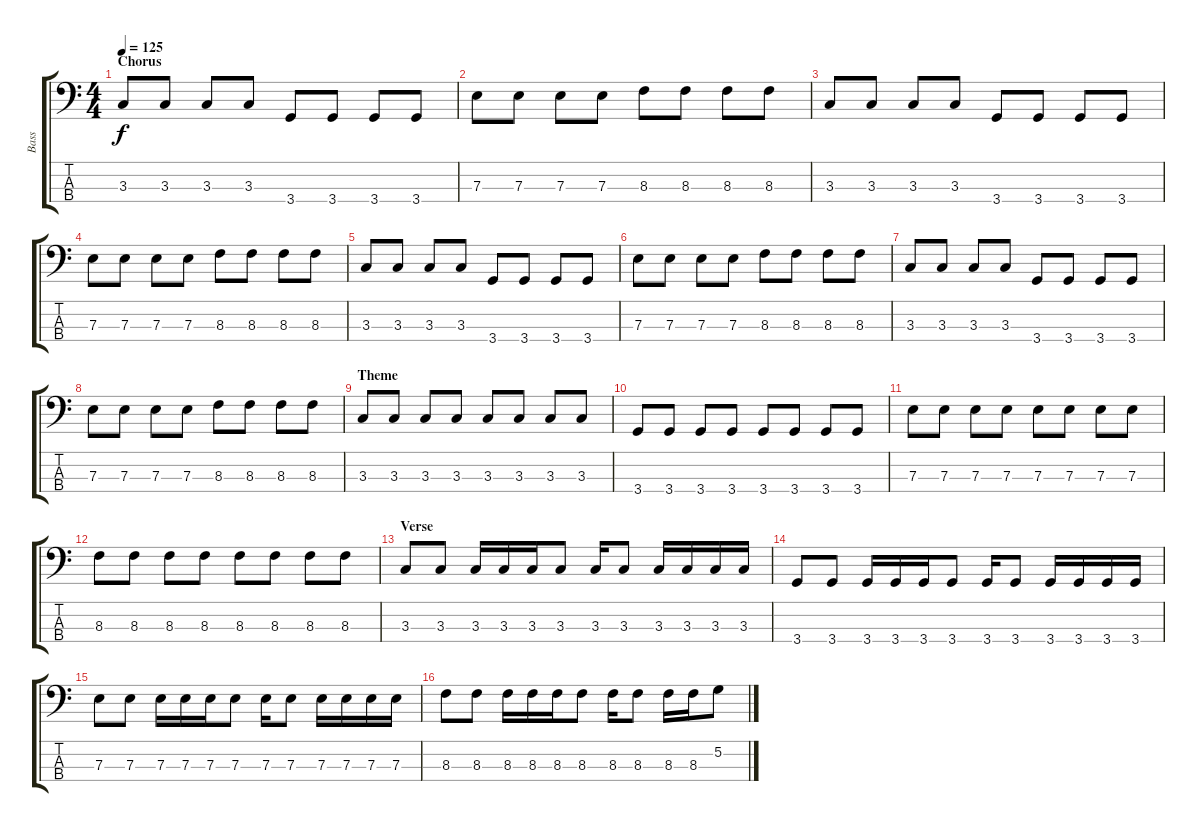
\track ("Bass" "Bass") {instrument electricbasspick}
\staff {score tabs}
\tuning (G2 D2 A1 E1) {hide}
\ts (4 4)
\section ("" "Chorus")
\tempo 125
\clef f4
\ks c
3.3.8{dy f} 3.3.8 3.3.8 3.3.8 3.4.8 3.4.8 3.4.8 3.4.8 |
7.3.8 7.3.8 7.3.8 7.3.8 8.3.8 8.3.8 8.3.8 8.3.8 |
3.3.8 3.3.8 3.3.8 3.3.8 3.4.8 3.4.8 3.4.8 3.4.8 |
7.3.8 7.3.8 7.3.8 7.3.8 8.3.8 8.3.8 8.3.8 8.3.8 |
3.3.8 3.3.8 3.3.8 3.3.8 3.4.8 3.4.8 3.4.8 3.4.8 |
7.3.8 7.3.8 7.3.8 7.3.8 8.3.8 8.3.8 8.3.8 8.3.8 |
3.3.8 3.3.8 3.3.8 3.3.8 3.4.8 3.4.8 3.4.8 3.4.8 |
7.3.8 7.3.8 7.3.8 7.3.8 8.3.8 8.3.8 8.3.8 8.3.8 |
\section ("" "Theme")
3.3.8 3.3.8 3.3.8 3.3.8 3.3.8 3.3.8 3.3.8 3.3.8 |
3.4.8 3.4.8 3.4.8 3.4.8 3.4.8 3.4.8 3.4.8 3.4.8 |
7.3.8 7.3.8 7.3.8 7.3.8 7.3.8 7.3.8 7.3.8 7.3.8 |
8.3.8 8.3.8 8.3.8 8.3.8 8.3.8 8.3.8 8.3.8 8.3.8 |
\section ("" "Verse")
3.3.8 3.3.8 3.3.16 3.3.16 3.3.16 3.3.8 3.3.16 3.3.8 3.3.16 3.3.16 3.3.16 3.3.16 |
3.4.8 3.4.8 3.4.16 3.4.16 3.4.16 3.4.8 3.4.16 3.4.8 3.4.16 3.4.16 3.4.16 3.4.16 |
7.3.8 7.3.8 7.3.16 7.3.16 7.3.16 7.3.8 7.3.16 7.3.8 7.3.16 7.3.16 7.3.16 7.3.16 |
8.3.8 8.3.8 8.3.16 8.3.16 8.3.16 8.3.8 8.3.16 8.3.8 8.3.16 8.3.16 5.2.8
